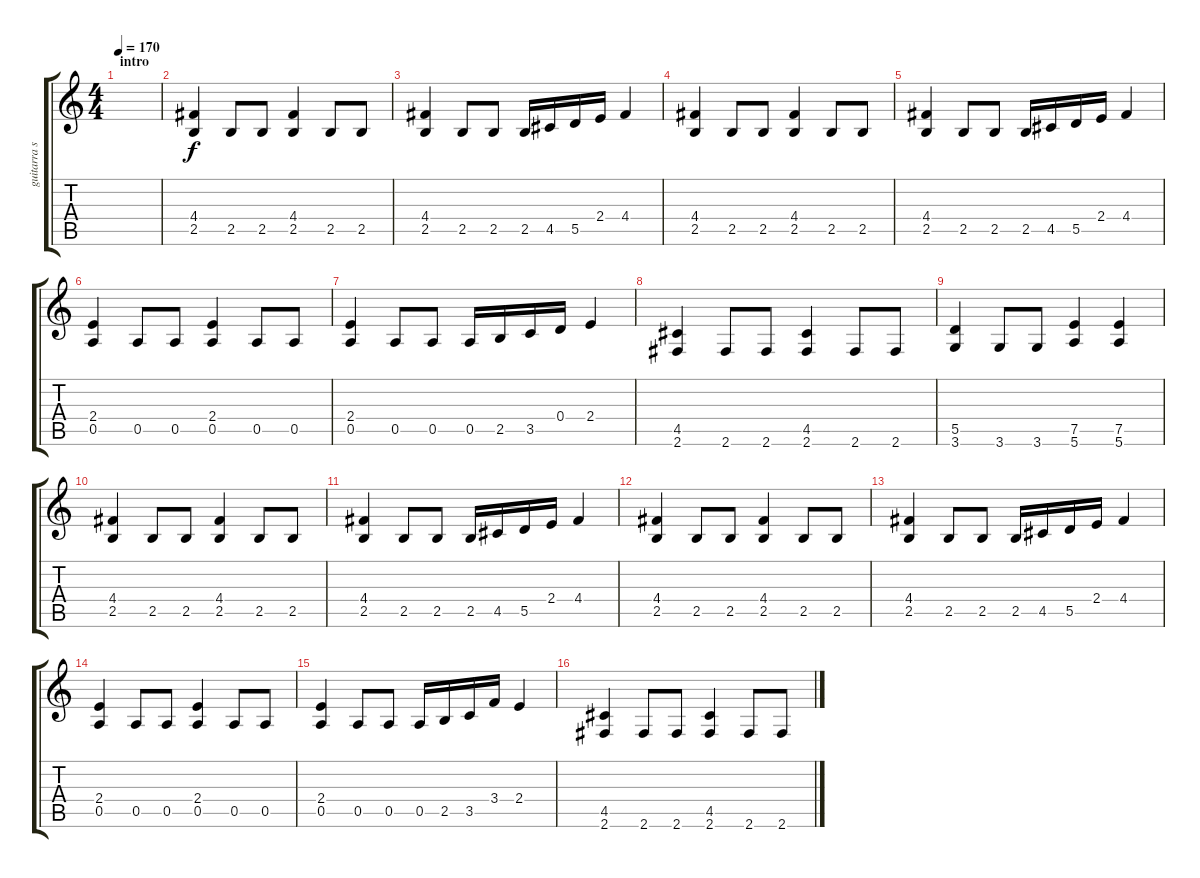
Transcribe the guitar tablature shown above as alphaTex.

\track ("guitarra solista" "guitarra s") {instrument overdrivenguitar}
\staff {score tabs}
\tuning (E4 B3 G3 D3 A2 E2) {hide}
\ts (4 4)
\section ("" "intro")
\tempo 170
\clef g2
\ks c
|
(4.4 2.5).4 2.5.8 2.5.8 (4.4 2.5).4 2.5.8 2.5.8 |
(4.4 2.5).4 2.5.8 2.5.8 2.5.16 4.5.16 5.5.16 2.4.16 4.4.4 |
(4.4 2.5).4 2.5.8 2.5.8 (4.4 2.5).4 2.5.8 2.5.8 |
(4.4 2.5).4 2.5.8 2.5.8 2.5.16 4.5.16 5.5.16 2.4.16 4.4.4 |
(2.4 0.5).4 0.5.8 0.5.8 (2.4 0.5).4 0.5.8 0.5.8 |
(2.4 0.5).4 0.5.8 0.5.8 0.5.16 2.5.16 3.5.16 0.4.16 2.4.4 |
(4.5 2.6).4 2.6.8 2.6.8 (4.5 2.6).4 2.6.8 2.6.8 |
(5.5 3.6).4 3.6.8 3.6.8 (7.5 5.6).4 (7.5 5.6).4 |
(4.4 2.5).4 2.5.8 2.5.8 (4.4 2.5).4 2.5.8 2.5.8 |
(4.4 2.5).4 2.5.8 2.5.8 2.5.16 4.5.16 5.5.16 2.4.16 4.4.4 |
(4.4 2.5).4 2.5.8 2.5.8 (4.4 2.5).4 2.5.8 2.5.8 |
(4.4 2.5).4 2.5.8 2.5.8 2.5.16 4.5.16 5.5.16 2.4.16 4.4.4 |
(2.4 0.5).4 0.5.8 0.5.8 (2.4 0.5).4 0.5.8 0.5.8 |
(2.4 0.5).4 0.5.8 0.5.8 0.5.16 2.5.16 3.5.16 3.4.16 2.4.4 |
(4.5 2.6).4 2.6.8 2.6.8 (4.5 2.6).4 2.6.8 2.6.8
